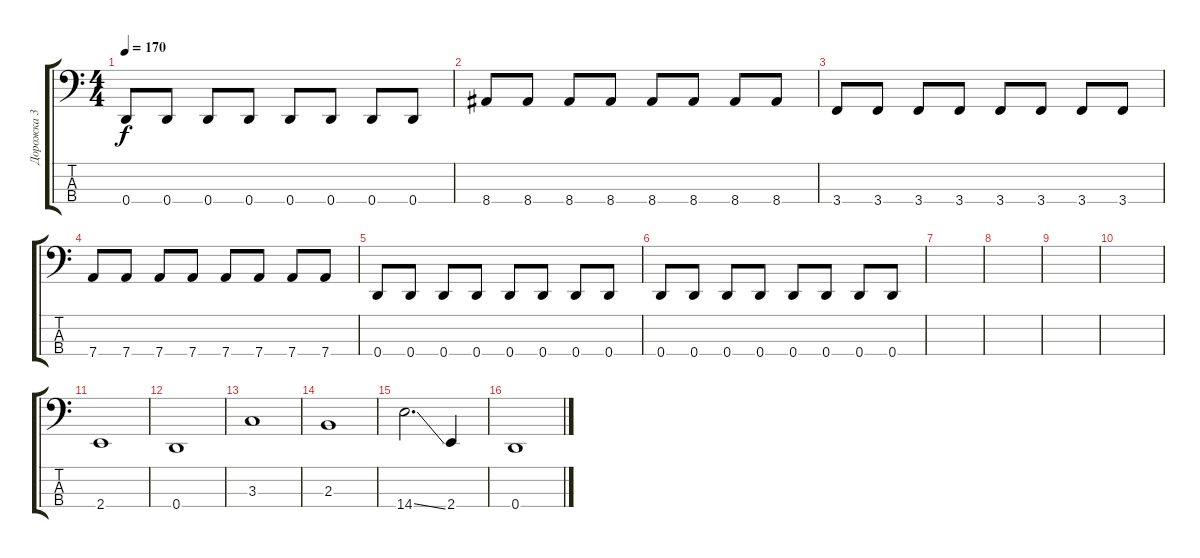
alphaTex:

\track ("Дорожка 3" "Дорожка 3") {instrument electricbassfinger}
\staff {score tabs}
\tuning (G2 D2 A1 D1) {hide}
\ts (4 4)
\tempo 170
\clef f4
\ks c
0.4.8{dy f} 0.4.8 0.4.8 0.4.8 0.4.8 0.4.8 0.4.8 0.4.8 |
8.4.8 8.4.8 8.4.8 8.4.8 8.4.8 8.4.8 8.4.8 8.4.8 |
3.4.8 3.4.8 3.4.8 3.4.8 3.4.8 3.4.8 3.4.8 3.4.8 |
7.4.8 7.4.8 7.4.8 7.4.8 7.4.8 7.4.8 7.4.8 7.4.8 |
0.4.8 0.4.8 0.4.8 0.4.8 0.4.8 0.4.8 0.4.8 0.4.8 |
0.4.8 0.4.8 0.4.8 0.4.8 0.4.8 0.4.8 0.4.8 0.4.8 |
|
|
|
|
2.4.1 |
0.4.1 |
3.3.1 |
2.3.1 |
14.4{ss}.2{d} 2.4.4 |
0.4.1
